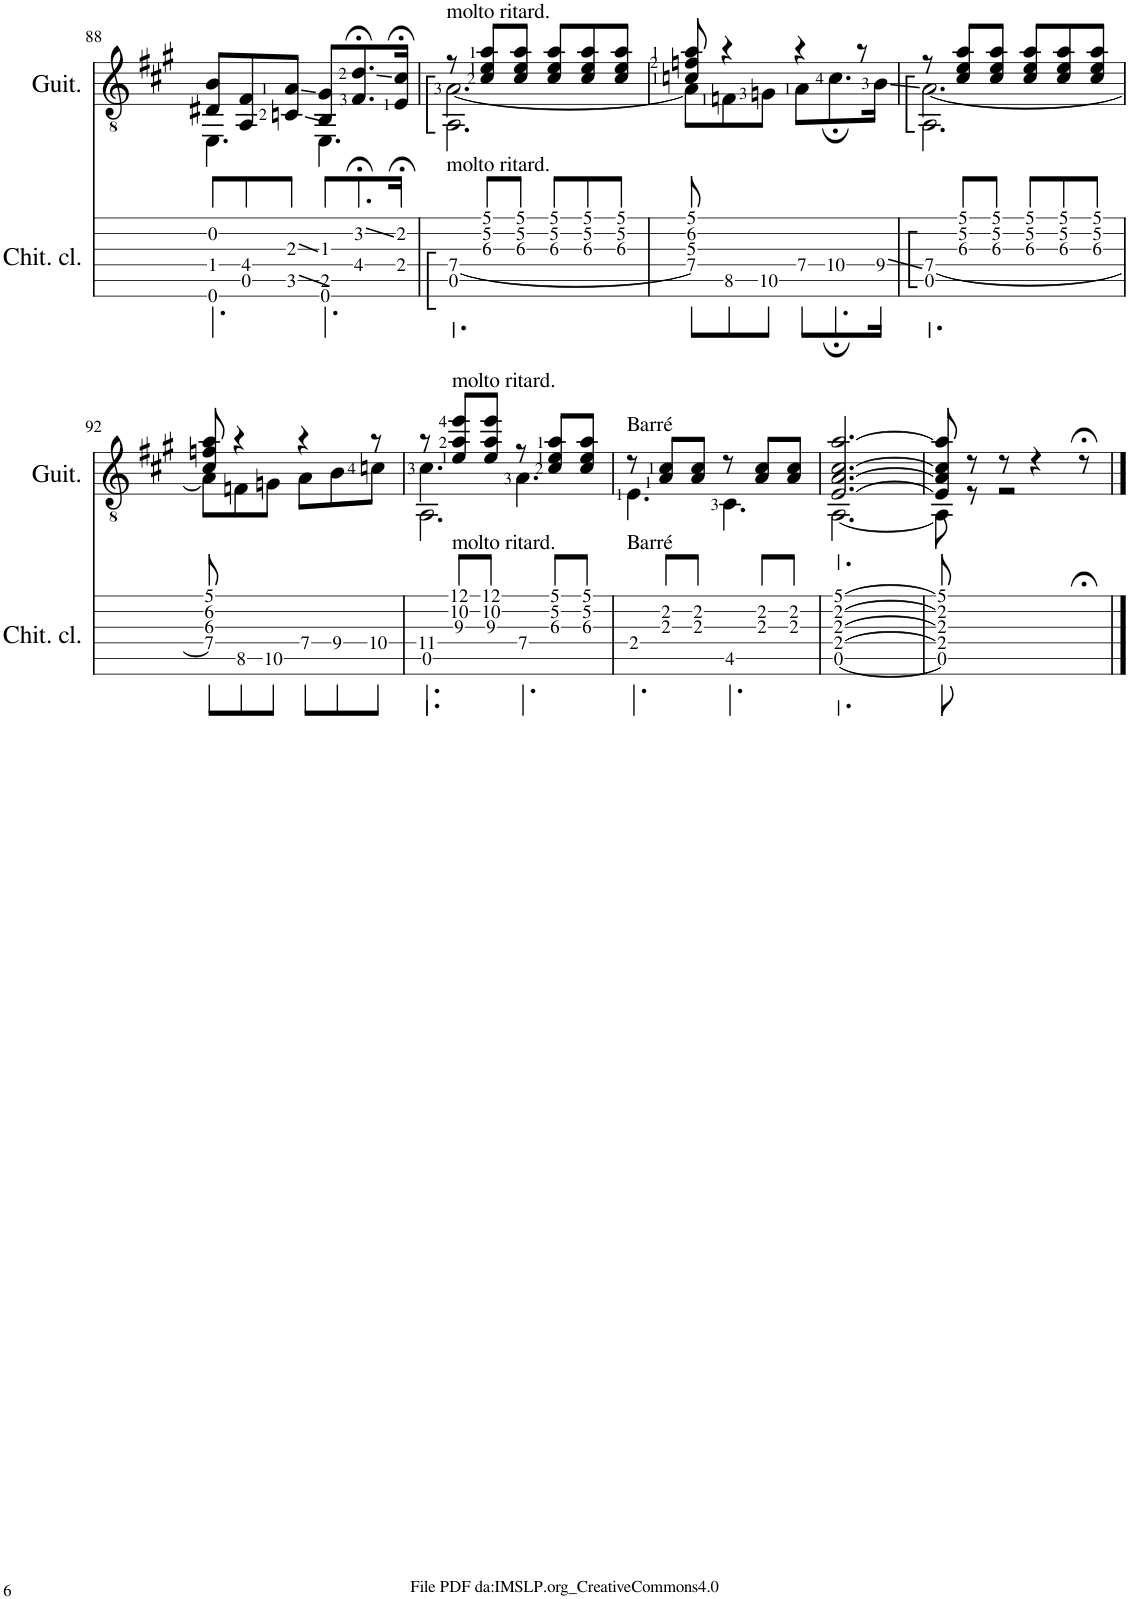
**kern	**kern
*part2	*part1
*staff2	*staff1
*I"Chitarra classica	*I"Guitar
*I'Chit. cl.	*I'Guit.
!!LO:PB:g=z
*	*clefGv2
*k[f#c#g#]	*k[f#c#g#]
*M6/8	*M6/8
=88	=88
*^	*^
8D#X/ 8B/L	4.EE\	8D#X/ 8B/L	4.EE\
8AA/ 8F#/	.	8AA/ 8F#/	.
8Cn/ 8A/J	.	8Cn/ 8A/J	.
8BB/ 8G#/L	4.EE\	8BB/ 8G#/L	4.EE\
8.F#/;< 8.d/;<	.	8.F#/;< 8.d/;<	.
16E/;< 16c#/;<Jk	.	16E/;< 16c#/;<Jk	.
=89	=89	=89	=89
*	*^	*	*^
!	!	!	!LO:TX:a:t=molto ritard.	!	!
!LO:TX:a:t=molto ritard.	!	!	!	!	!
8r	[2.A\	2.AA\	8r	[2.A\	2.AA\
8c#/ 8e/ 8a/L	.	.	8c#/ 8e/ 8a/L	.	.
8c#/ 8e/ 8a/J	.	.	8c#/ 8e/ 8a/J	.	.
8c#/ 8e/ 8a/L	.	.	8c#/ 8e/ 8a/L	.	.
8c#/ 8e/ 8a/	.	.	8c#/ 8e/ 8a/	.	.
8c#/ 8e/ 8a/J	.	.	8c#/ 8e/ 8a/J	.	.
*	*v	*v	*	*	*
*	*	*	*v	*v
=90	=90	=90	=90
8cn/ 8fn/ 8a/	8A\L]	8cn/ 8fn/ 8a/	8A\L]
4r	8Fn\	4r	8Fn\
.	8Gn\J	.	8Gn\J
4r	8A\L	4r	8A\L
.	8.c;\	.	8.c;\
8r	.	8r	.
.	16B\Jk	.	16B\Jk
=91	=91	=91	=91
*	*^	*	*^
8r	[2.A\	2.AA\	8r	[2.A\	2.AA\
8c#/ 8e/ 8a/L	.	.	8c#/ 8e/ 8a/L	.	.
8c#/ 8e/ 8a/J	.	.	8c#/ 8e/ 8a/J	.	.
8c#/ 8e/ 8a/L	.	.	8c#/ 8e/ 8a/L	.	.
8c#/ 8e/ 8a/	.	.	8c#/ 8e/ 8a/	.	.
8c#/ 8e/ 8a/J	.	.	8c#/ 8e/ 8a/J	.	.
*	*v	*v	*	*	*
*	*	*	*v	*v
!!LO:LB:g=z
=92	=92	=92	=92
8c#/ 8fn/ 8a/	8A\L]	8c#/ 8fn/ 8a/	8A\L]
4r	8Fn\	4r	8Fn\
.	8Gn\J	.	8Gn\J
4r	8A\L	4r	8A\L
.	8B\	.	8B\
8r	8cn\J	8r	8cn\J
=93	=93	=93	=93
*	*^	*	*^
8r	4.c#\	2.AA\	8r	4.c#\	2.AA\
!	!	!	!LO:TX:a:t=molto ritard.	!	!
!LO:TX:a:t=molto ritard.	!	!	!	!	!
8e/ 8a/ 8ee/L	.	.	8e/ 8a/ 8ee/L	.	.
8e/ 8a/ 8ee/J	.	.	8e/ 8a/ 8ee/J	.	.
8r	4.A\	.	8r	4.A\	.
8c#/ 8e/ 8a/L	.	.	8c#/ 8e/ 8a/L	.	.
8c#/ 8e/ 8a/J	.	.	8c#/ 8e/ 8a/J	.	.
*	*v	*v	*	*	*
*	*	*	*v	*v
=94	=94	=94	=94
!	!	!LO:TX:a:t=Barré	!
!LO:TX:a:t=Barré	!	!	!
8r	4.E\	8r	4.E\
8A/ 8c#/L	.	8A/ 8c#/L	.
8A/ 8c#/J	.	8A/ 8c#/J	.
8r	4.C#\	8r	4.C#\
8A/ 8c#/L	.	8A/ 8c#/L	.
8A/ 8c#/J	.	8A/ 8c#/J	.
=95	=95	=95	=95
[2.E/ [2.A/ [2.c#/ [2.a/	[2.AA\	[2.E/ [2.A/ [2.c#/ [2.a/	[2.AA\
=96	=96	=96	=96
8E/] 8A/] 8c#/] 8a/]	8AA\]	8E/] 8A/] 8c#/] 8a/]	8AA\]
8r	8r	8r	8r
8r	2r	8r	2r
4r	.	4r	.
8r;<	.	8r;<	.
*v	*v	*	*
*	*v	*v
==	==
*-	*-
